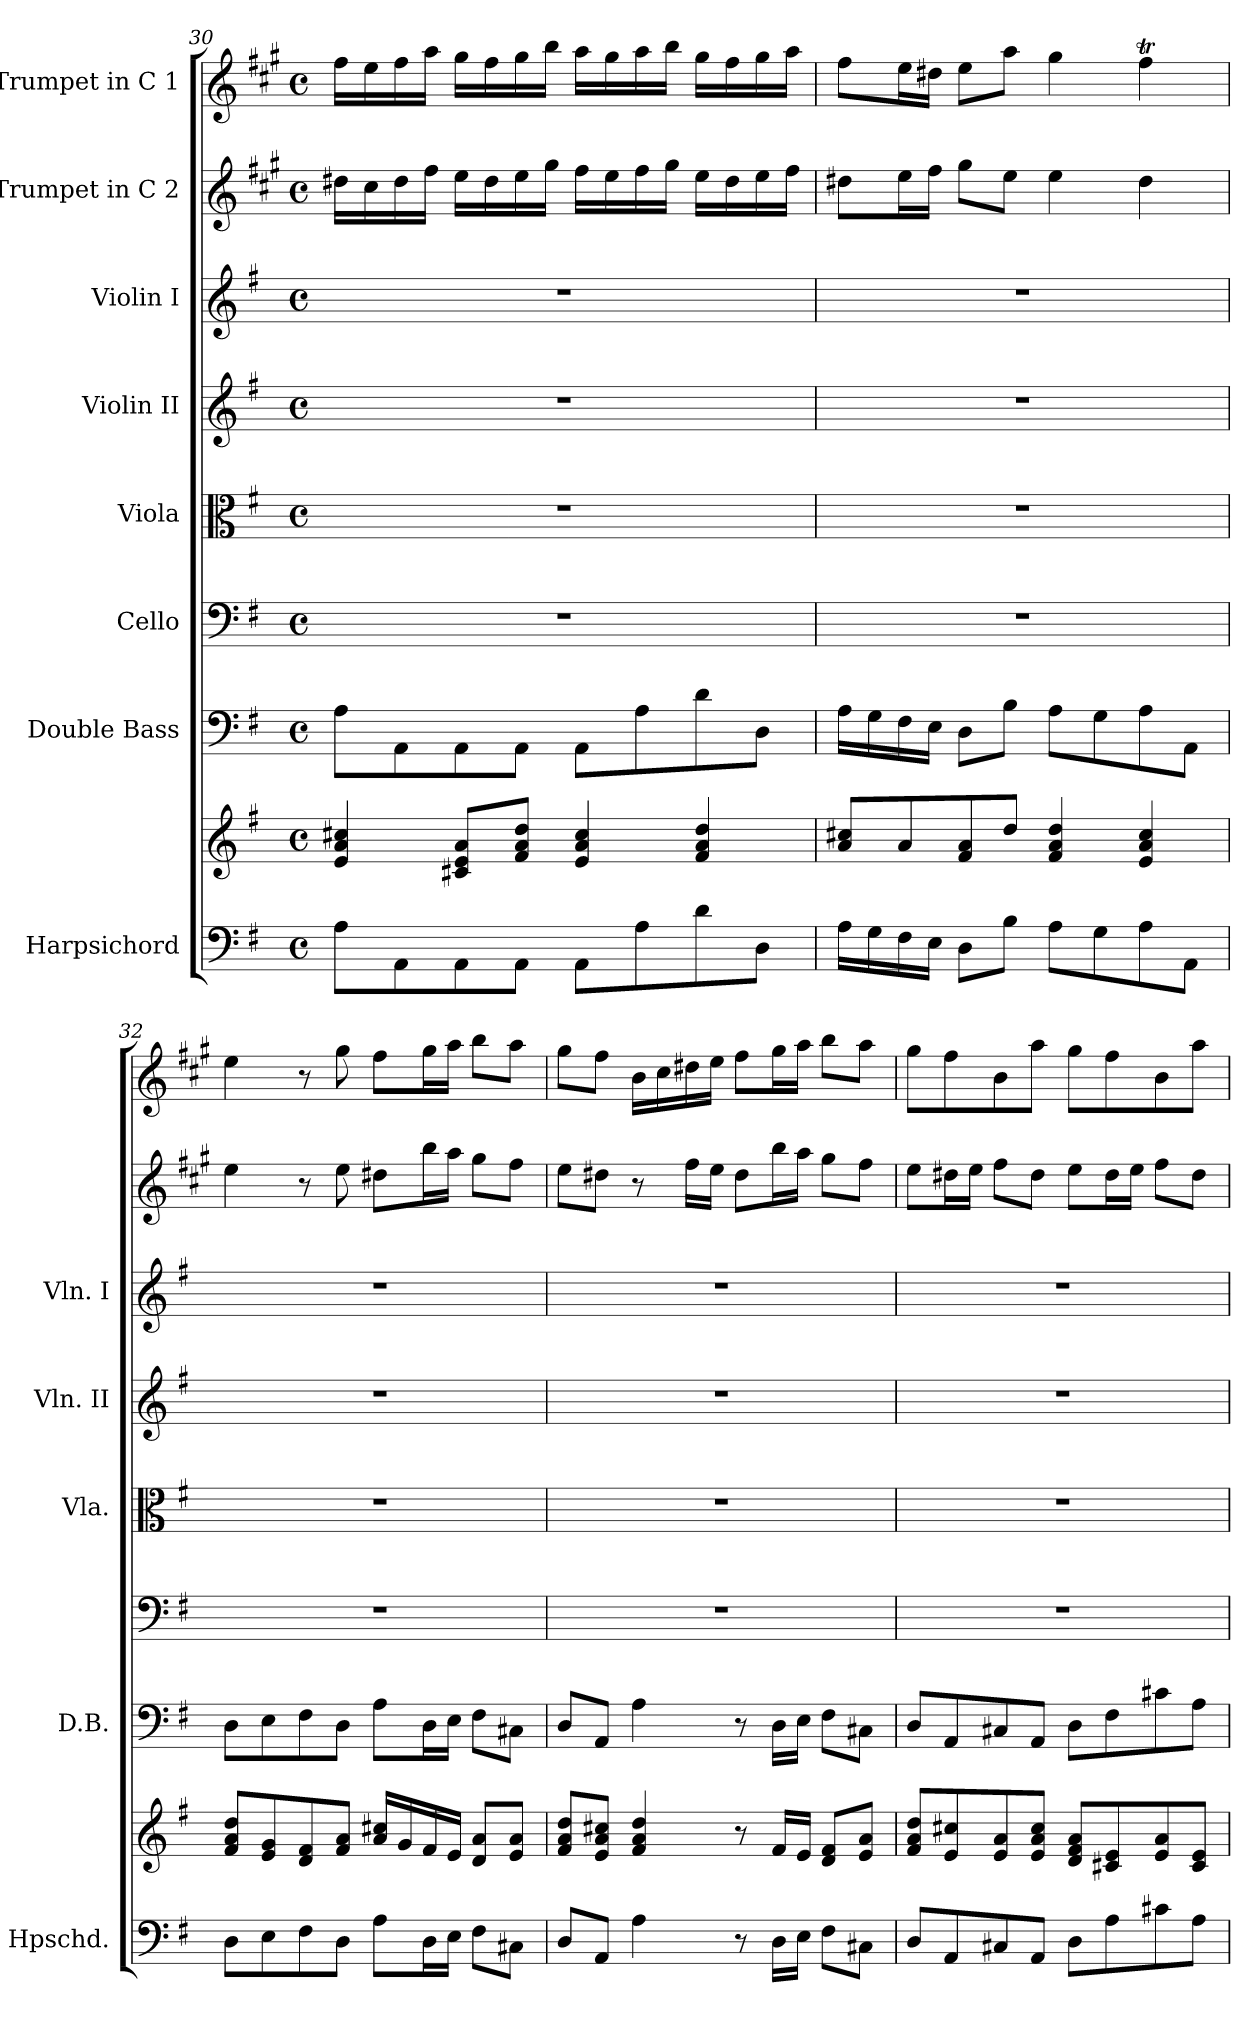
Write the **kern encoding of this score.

**kern	**kern	**kern	**kern	**kern	**kern	**kern	**kern	**kern
*part8	*part8	*part7	*part6	*part5	*part4	*part3	*part2	*part1
*staff9	*staff8	*staff7	*staff6	*staff5	*staff4	*staff3	*staff2	*staff1
*I"Harpsichord	*	*I"Double Bass	*I"Cello	*I"Viola	*I"Violin II	*I"Violin I	*I"Trumpet in C 2	*I"Trumpet in C 1
*I'Hpschd.	*	*I'D.B.	*	*I'Vla.	*I'Vln. II	*I'Vln. I	*	*
*clefF4	*clefG2	*clefF4	*clefF4	*clefC3	*clefG2	*clefG2	*clefG2	*clefG2
*	*	*ITrd7c12	*	*	*	*	*ITrd1c2	*ITrd1c2
*k[f#]	*k[f#]	*k[f#]	*k[f#]	*k[f#]	*k[f#]	*k[f#]	*k[f#]	*k[f#]
*G:	*G:	*G:	*G:	*G:	*G:	*G:	*G:	*G:
*M4/4	*M4/4	*M4/4	*M4/4	*M4/4	*M4/4	*M4/4	*M4/4	*M4/4
*met(c)	*met(c)	*met(c)	*met(c)	*met(c)	*met(c)	*met(c)	*met(c)	*met(c)
=30	=30	=30	=30	=30	=30	=30	=30	=30
8A\L	4e/ 4a/ 4cc#X/	8AA\L	1r	1r	1r	1r	16cc#X\LL	16ee\LL
.	.	.	.	.	.	.	16b\	16dd\
8AA\	.	8AAA\	.	.	.	.	16cc#\	16ee\
.	.	.	.	.	.	.	16ee\JJ	16gg\JJ
8AA\	8c#X/ 8e/ 8a/L	8AAA\	.	.	.	.	16dd\LL	16ff#\LL
.	.	.	.	.	.	.	16cc#\	16ee\
8AA\J	8f#/ 8a/ 8dd/J	8AAA\J	.	.	.	.	16dd\	16ff#\
.	.	.	.	.	.	.	16ff#\JJ	16aa\JJ
8AA\L	4e/ 4a/ 4cc#/	8AAA\L	.	.	.	.	16ee\LL	16gg\LL
.	.	.	.	.	.	.	16dd\	16ff#\
8A\	.	8AA\	.	.	.	.	16ee\	16gg\
.	.	.	.	.	.	.	16ff#\JJ	16aa\JJ
8d\	4f#/ 4a/ 4dd/	8D\	.	.	.	.	16dd\LL	16ff#\LL
.	.	.	.	.	.	.	16cc#\	16ee\
8D\J	.	8DD\J	.	.	.	.	16dd\	16ff#\
.	.	.	.	.	.	.	16ee\JJ	16gg\JJ
!!LO:PB:g=z
=31	=31	=31	=31	=31	=31	=31	=31	=31
16A\LL	8a/ 8cc#X/L	16AA\LL	1r	1r	1r	1r	8cc#X\L	8ee\L
16G\	.	16GG\	.	.	.	.	.	.
16F#\	8a/	16FF#\	.	.	.	.	16dd\L	16dd\L
16E\JJ	.	16EE\JJ	.	.	.	.	16ee\JJ	16cc#X\JJ
8D\L	8f#/ 8a/	8DD\L	.	.	.	.	8ff#\L	8dd\L
8B\J	8dd/J	8BB\J	.	.	.	.	8dd\J	8gg\J
8A\L	4f#/ 4a/ 4dd/	8AA\L	.	.	.	.	4dd\	4ff#\
8G\	.	8GG\	.	.	.	.	.	.
8A\	4e/ 4a/ 4cc#/	8AA\	.	.	.	.	4cc#\	4eeT\
8AA\J	.	8AAA\J	.	.	.	.	.	.
!!LO:PB:g=z
=32	=32	=32	=32	=32	=32	=32	=32	=32
8D\L	8f#/ 8a/ 8dd/L	8DD\L	1r	1r	1r	1r	4dd\	4dd\
8E\	8e/ 8g/	8EE\	.	.	.	.	.	.
8F#\	8d/ 8f#/	8FF#\	.	.	.	.	8r	8r
8D\J	8f#/ 8a/J	8DD\J	.	.	.	.	8dd\	8ff#\
8A\L	16a/ 16cc#X/LL	8AA\L	.	.	.	.	8cc#X\L	8ee\L
.	16g/	.	.	.	.	.	.	.
16D\L	16f#/	16DD\L	.	.	.	.	16aa\L	16ff#\L
16E\JJ	16e/JJ	16EE\JJ	.	.	.	.	16gg\JJ	16gg\JJ
8F#\L	8d/ 8a/L	8FF#\L	.	.	.	.	8ff#\L	8aa\L
8C#X\J	8e/ 8a/J	8CC#X\J	.	.	.	.	8ee\J	8gg\J
=33	=33	=33	=33	=33	=33	=33	=33	=33
8D/L	8f#/ 8a/ 8dd/L	8DD/L	1r	1r	1r	1r	8dd\L	8ff#\L
8AA/J	8e/ 8a/ 8cc#X/J	8AAA/J	.	.	.	.	8cc#X\J	8ee\J
4A\	4f#/ 4a/ 4dd/	4AA\	.	.	.	.	8r	16a\LL
.	.	.	.	.	.	.	.	16b\
.	.	.	.	.	.	.	16ee\LL	16cc#X\
.	.	.	.	.	.	.	16dd\JJ	16dd\JJ
8r	8r	8r	.	.	.	.	8cc#\L	8ee\L
16D\LL	16f#/LL	16DD\LL	.	.	.	.	16aa\L	16ff#\L
16E\JJ	16e/JJ	16EE\JJ	.	.	.	.	16gg\JJ	16gg\JJ
8F#\L	8d/ 8f#/L	8FF#\L	.	.	.	.	8ff#\L	8aa\L
8C#X\J	8e/ 8a/J	8CC#X\J	.	.	.	.	8ee\J	8gg\J
!!LO:PB:g=z
=34	=34	=34	=34	=34	=34	=34	=34	=34
8D/L	8f#/ 8a/ 8dd/L	8DD/L	1r	1r	1r	1r	8dd\L	8ff#\L
8AA/	8e/ 8cc#X/	8AAA/	.	.	.	.	16cc#X\L	8ee\
.	.	.	.	.	.	.	16dd\JJ	.
8C#X/	8e/ 8a/	8CC#X/	.	.	.	.	8ee\L	8a\
8AA/J	8e/ 8a/ 8cc#/J	8AAA/J	.	.	.	.	8cc#\J	8gg\J
8D\L	8d/ 8f#/ 8a/L	8DD\L	.	.	.	.	8dd\L	8ff#\L
8A\	8c#X/ 8e/	8FF#\	.	.	.	.	16cc#\L	8ee\
.	.	.	.	.	.	.	16dd\JJ	.
8c#X\	8e/ 8a/	8C#X\	.	.	.	.	8ee\L	8a\
8A\J	8c#/ 8e/J	8AA\J	.	.	.	.	8cc#\J	8gg\J
=	=	=	=	=	=	=	=	=
*-	*-	*-	*-	*-	*-	*-	*-	*-
